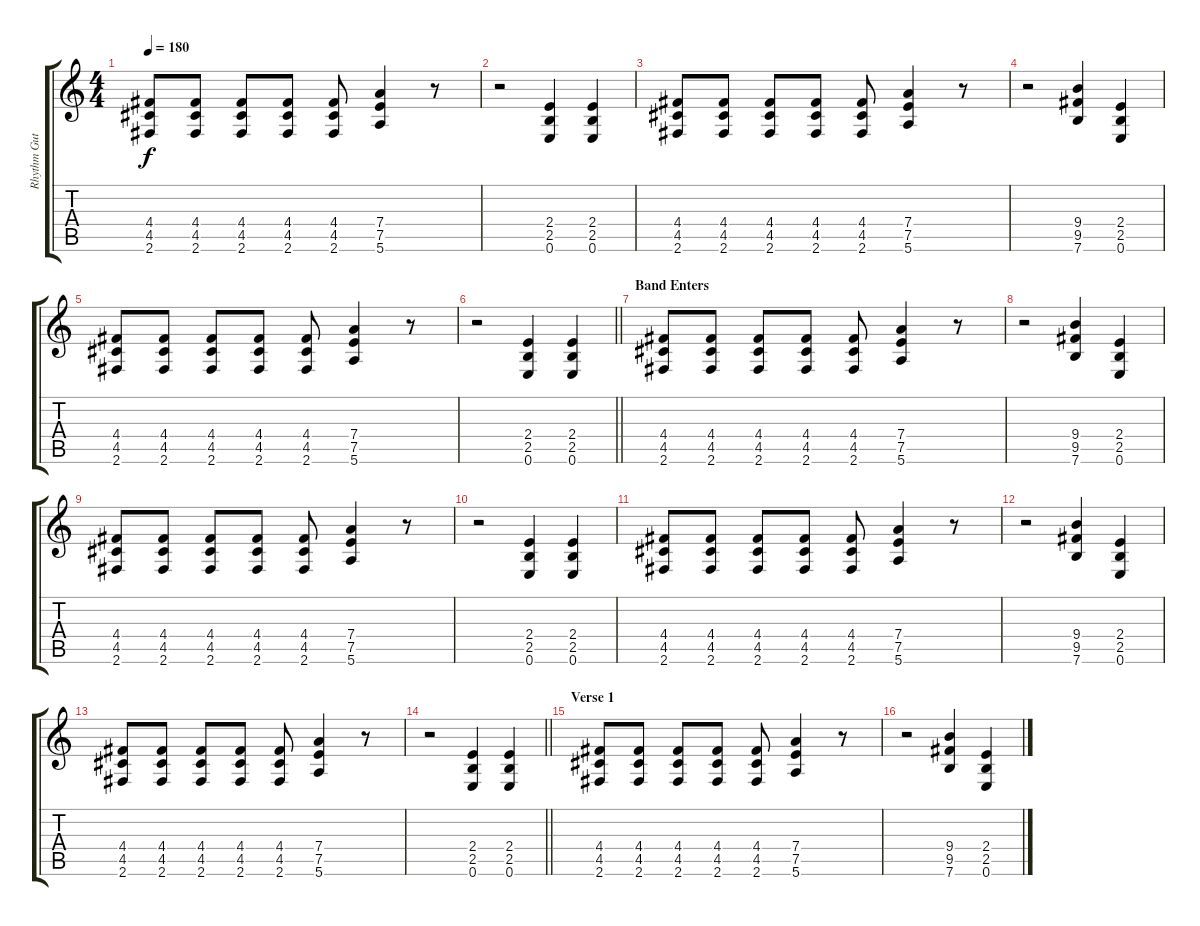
\track ("Rhythm Gutiar" "Rhythm Gut") {instrument distortionguitar}
\staff {score tabs}
\tuning (E4 B3 G3 D3 A2 E2) {hide}
\ts (4 4)
\tempo 180
\clef g2
\ks c
(4.4 4.5 2.6).8{dy f} (4.4 4.5 2.6).8 (4.4 4.5 2.6).8 (4.4 4.5 2.6).8 (4.4 4.5 2.6).8 (7.4 7.5 5.6).4 r.8 |
r.2 (2.4 2.5 0.6).4 (2.4 2.5 0.6).4 |
(4.4 4.5 2.6).8 (4.4 4.5 2.6).8 (4.4 4.5 2.6).8 (4.4 4.5 2.6).8 (4.4 4.5 2.6).8 (7.4 7.5 5.6).4 r.8 |
r.2 (9.4 9.5 7.6).4 (2.4 2.5 0.6).4 |
(4.4 4.5 2.6).8 (4.4 4.5 2.6).8 (4.4 4.5 2.6).8 (4.4 4.5 2.6).8 (4.4 4.5 2.6).8 (7.4 7.5 5.6).4 r.8 |
\barLineRight lightlight
r.2 (2.4 2.5 0.6).4 (2.4 2.5 0.6).4 |
\section ("" "Band Enters")
(4.4 4.5 2.6).8 (4.4 4.5 2.6).8 (4.4 4.5 2.6).8 (4.4 4.5 2.6).8 (4.4 4.5 2.6).8 (7.4 7.5 5.6).4 r.8 |
r.2 (9.4 9.5 7.6).4 (2.4 2.5 0.6).4 |
(4.4 4.5 2.6).8 (4.4 4.5 2.6).8 (4.4 4.5 2.6).8 (4.4 4.5 2.6).8 (4.4 4.5 2.6).8 (7.4 7.5 5.6).4 r.8 |
r.2 (2.4 2.5 0.6).4 (2.4 2.5 0.6).4 |
(4.4 4.5 2.6).8 (4.4 4.5 2.6).8 (4.4 4.5 2.6).8 (4.4 4.5 2.6).8 (4.4 4.5 2.6).8 (7.4 7.5 5.6).4 r.8 |
r.2 (9.4 9.5 7.6).4 (2.4 2.5 0.6).4 |
(4.4 4.5 2.6).8 (4.4 4.5 2.6).8 (4.4 4.5 2.6).8 (4.4 4.5 2.6).8 (4.4 4.5 2.6).8 (7.4 7.5 5.6).4 r.8 |
\barLineRight lightlight
r.2 (2.4 2.5 0.6).4 (2.4 2.5 0.6).4 |
\section ("" "Verse 1")
(4.4 4.5 2.6).8 (4.4 4.5 2.6).8 (4.4 4.5 2.6).8 (4.4 4.5 2.6).8 (4.4 4.5 2.6).8 (7.4 7.5 5.6).4 r.8 |
r.2 (9.4 9.5 7.6).4 (2.4 2.5 0.6).4
